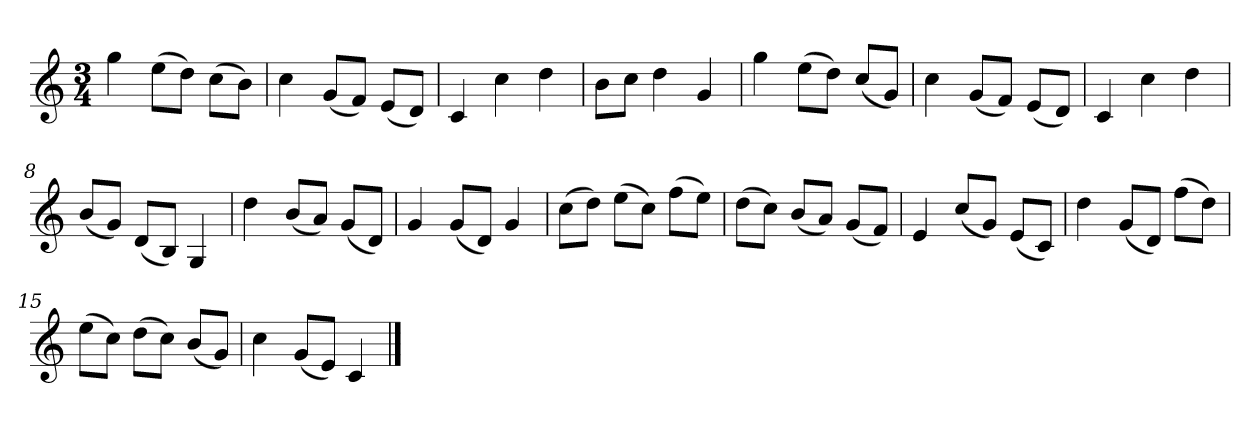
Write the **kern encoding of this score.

**kern
*part1
*staff1
*k[]
*M3/4
*MM120
=1
4gg
(8eeL
8ddJ)
(8ccL
8bJ)
=2
4cc
(8gL
8fJ)
(8eL
8dJ)
=3
4c
4cc
4dd
=4
8bL
8ccJ
4dd
4g
=5
4gg
(8eeL
8ddJ)
(8ccL
8gJ)
=6
4cc
(8gL
8fJ)
(8eL
8dJ)
=7
4c
4cc
4dd
=8
(8bL
8gJ)
(8dL
8BJ)
4G
=9
4dd
(8bL
8aJ)
(8gL
8dJ)
=10
4g
(8gL
8dJ)
4g
=11
(8ccL
8ddJ)
(8eeL
8ccJ)
(8ffL
8eeJ)
=12
(8ddL
8ccJ)
(8bL
8aJ)
(8gL
8fJ)
=13
4e
(8ccL
8gJ)
(8eL
8cJ)
=14
4dd
(8gL
8dJ)
(8ffL
8ddJ)
=15
(8eeL
8ccJ)
(8ddL
8ccJ)
(8bL
8gJ)
=16
4cc
(8gL
8eJ)
4c
==
*-
